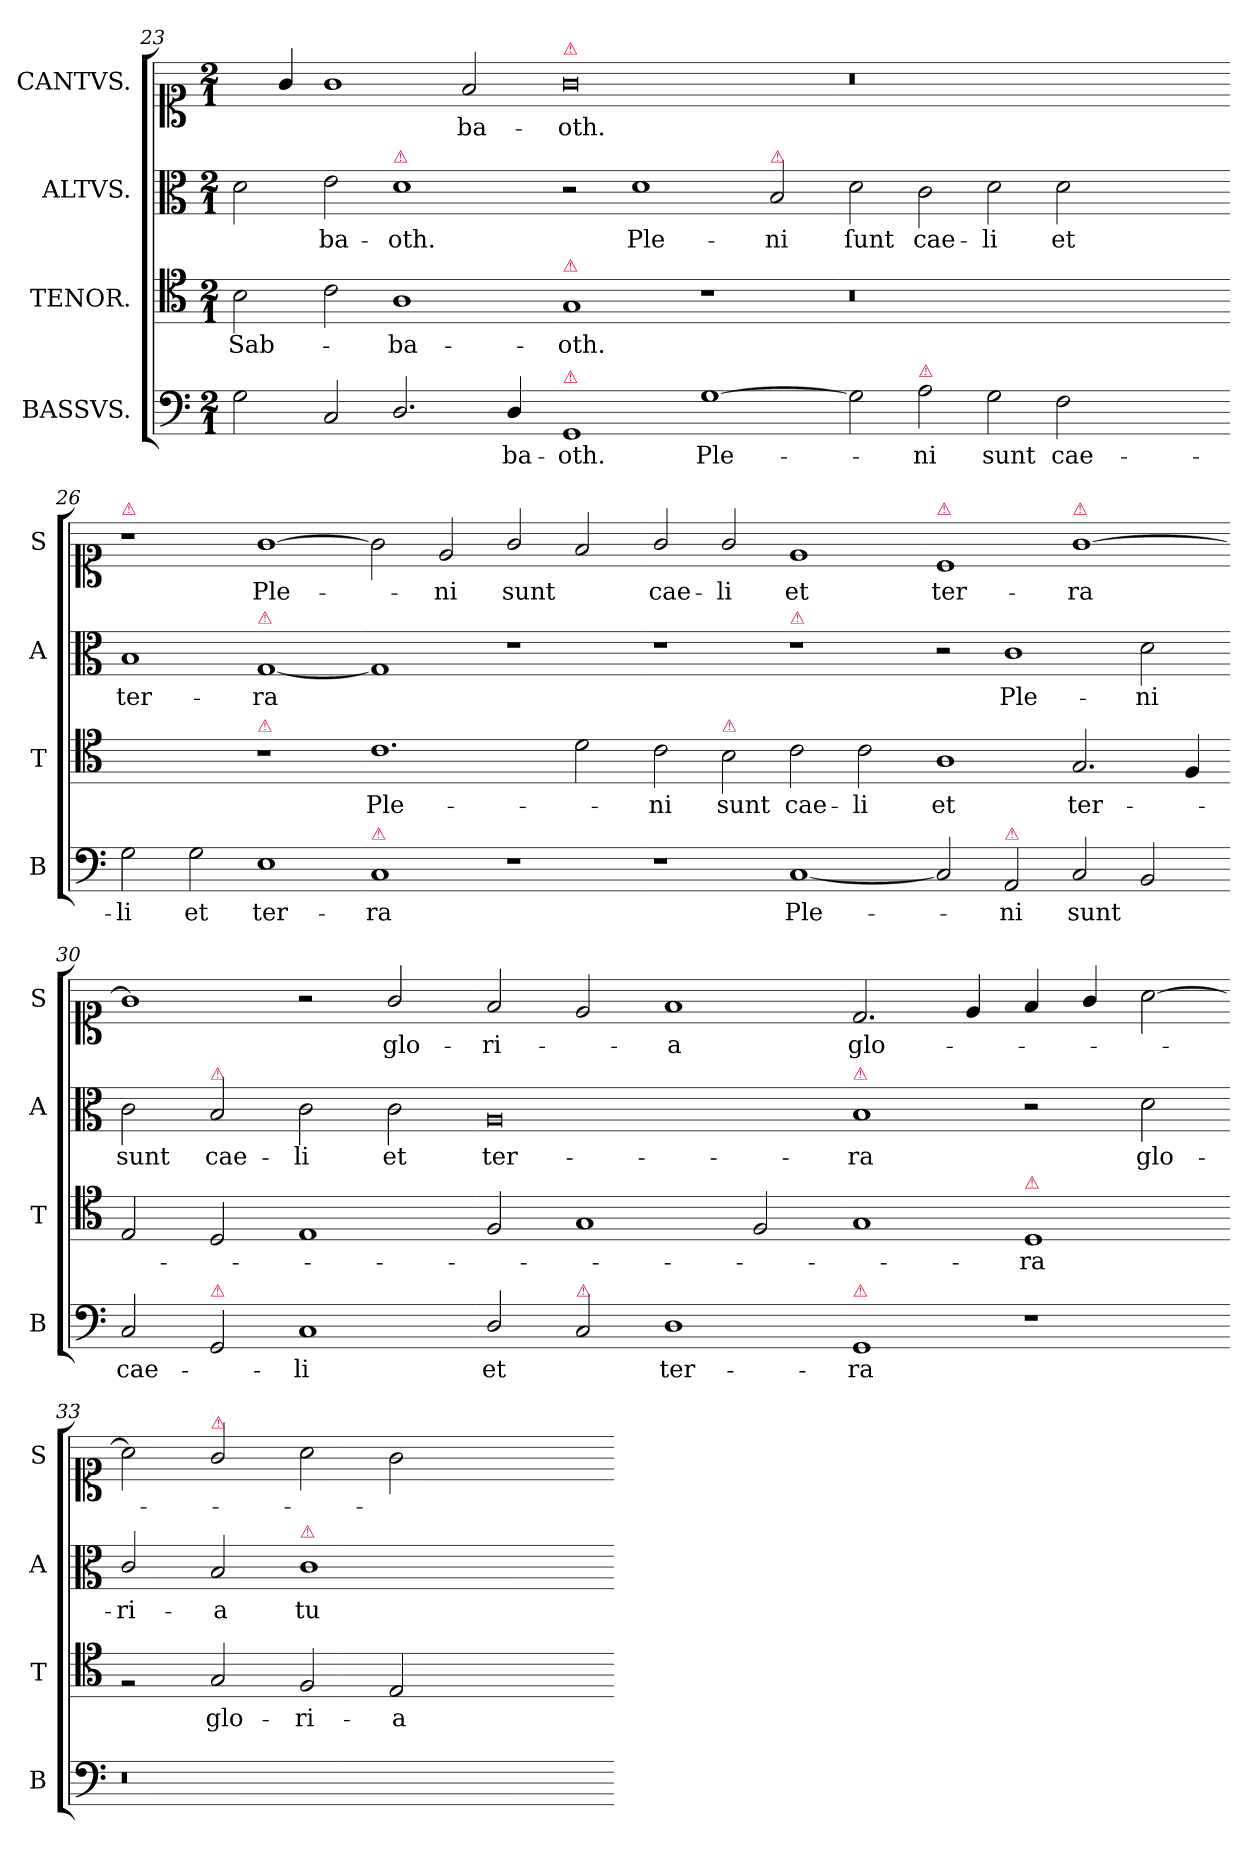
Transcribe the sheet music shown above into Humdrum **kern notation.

**kern	**text	**kern	**text	**kern	**text	**kern	**text
*part4	*part4	*part3	*part3	*part2	*part2	*part1	*part1
*staff4	*staff4	*staff3	*staff3	*staff2	*staff2	*staff1	*staff1
*I"BASSVS.	*	*I"TENOR.	*	*I"ALTVS.	*	*I"CANTVS.	*
*I'B	*	*I'T	*	*I'A	*	*I'S	*
*clefF4	*	*clefC4	*	*clefC3	*	*clefC1	*
*k[]	*	*k[]	*	*k[]	*	*k[]	*
*M2/1	*	*M2/1	*	*M2/1	*	*M2/1	*
=23	=23	=23	=23	=23	=23	=23	=23
2G\	.	2B\	Sab-	2d\	.	4ryy	.
.	.	.	.	.	.	4g/	.
2C/	.	2c\	.	2e\	-ba-	1g	.
!	!	!	!	!LO:TX:a:color=crimson:t=⚠	!	!	!
2.D/	.	1A	-ba-	1d	-oth.	.	.
.	.	.	.	.	.	2f/	-ba-
4D/	-ba-	.	.	.	.	.	.
=24-	=24-	=24-	=24-	=24-	=24-	=24-	=24-
!	!	!	!	!	!	!LO:TX:a:color=crimson:t=⚠	!
!	!	!LO:TX:a:color=crimson:t=⚠	!	!	!	!	!
!LO:TX:a:color=crimson:t=⚠	!	!	!	!	!	!	!
1GG	-oth.	1G	-oth.	2r	.	0g	-oth.
.	.	.	.	1d	Ple-	.	.
[1G	Ple-	1r	.	.	.	.	.
!	!	!	!	!LO:TX:a:color=crimson:t=⚠	!	!	!
.	.	.	.	2B/	-ni	.	.
=25-	=25-	=25-	=25-	=25-	=25-	=25-	=25-
2G]	.	0.r	.	2d\	ſunt	0r	.
!LO:TX:a:color=crimson:t=⚠	!	!	!	!	!	!	!
2A\	-ni	.	.	2c\	cae-	.	.
2G\	sunt	.	.	2d\	-li	.	.
2F\	cae-	.	.	2d\	et	.	.
1ryy	.	.	.	1ryy	.	1ryy	.
=26-	=26-	=26-	=26-	=26-	=26-	=26-	=26-
!	!	!	!	!	!	!LO:TX:a:color=crimson:t=⚠	!
2G\	-li	1ryy	.	1B	ter-	1r	.
2G\	et	.	.	.	.	.	.
!	!	!	!	!LO:TX:a:color=crimson:t=⚠	!	!	!
!	!	!LO:TX:a:color=crimson:t=⚠	!	!	!	!	!
1E	ter-	1r	.	[1G	-ra	[1g	Ple-
=27-	=27-	=27-	=27-	=27-	=27-	=27-	=27-
!LO:TX:a:color=crimson:t=⚠	!	!	!	!	!	!	!
1C	-ra	1.c	Ple-	1G]	.	2g]	.
.	.	.	.	.	.	2e/	-ni
1r	.	.	.	1r	.	2g/	sunt
.	.	2d\	.	.	.	2f/	.
=28-	=28-	=28-	=28-	=28-	=28-	=28-	=28-
1r	.	2c\	-ni	1r	.	2g/	cae-
!	!	!LO:TX:a:color=crimson:t=⚠	!	!	!	!	!
.	.	2B\	sunt	.	.	2g/	-li
!	!	!	!	!LO:TX:a:color=crimson:t=⚠	!	!	!
!	!LO:LY:i	!	!	!	!	!	!
[1C	Ple-	2c\	cae-	1r	.	1e	et
.	.	2c\	-li	.	.	.	.
=29-	=29-	=29-	=29-	=29-	=29-	=29-	=29-
!	!	!	!	!	!	!LO:TX:a:color=crimson:t=⚠	!
2C]	.	1A	et	2r	.	1c	ter-
!LO:TX:a:color=crimson:t=⚠	!	!	!	!	!	!	!
!	!LO:LY:i	!	!	!	!	!	!
2AA/	-ni	.	.	1c	Ple-	.	.
!	!	!	!	!	!	!LO:TX:a:color=crimson:t=⚠	!
!	!LO:LY:i	!	!	!	!	!	!
2C/	sunt	2.G/	ter-	.	.	[1g	-ra
2BB/	.	.	.	2d\	-ni	.	.
.	.	4F/	.	.	.	.	.
=30-	=30-	=30-	=30-	=30-	=30-	=30-	=30-
!	!LO:LY:i	!	!	!	!	!	!
2C/	cae-	2E/	.	2c\	sunt	1g]	.
!	!	!	!	!LO:TX:a:color=crimson:t=⚠	!	!	!
!LO:TX:a:color=crimson:t=⚠	!	!	!	!	!	!	!
2GG/	.	2D/	.	2B/	cae-	.	.
!	!LO:LY:i	!	!	!	!	!	!
1C	-li	1E	.	2c\	-li	2r	.
.	.	.	.	2c\	et	2g/	glo-
=31-	=31-	=31-	=31-	=31-	=31-	=31-	=31-
!	!LO:LY:i	!	!	!	!	!	!
2D/	et	2F/	.	0A	ter-	2f/	-ri-
!LO:TX:a:color=crimson:t=⚠	!	!	!	!	!	!	!
2C/	.	1G	.	.	.	2e/	.
!	!LO:LY:i	!	!	!	!	!	!
1D	ter-	.	.	.	.	1f	-a
.	.	2F/	.	.	.	.	.
=32-	=32-	=32-	=32-	=32-	=32-	=32-	=32-
!	!	!	!	!LO:TX:a:color=crimson:t=⚠	!	!	!
!LO:TX:a:color=crimson:t=⚠	!	!	!	!	!	!	!
!	!LO:LY:i	!	!	!	!	!	!
1GG	-ra	1G	.	1B	-ra	2.d/	glo-
.	.	.	.	.	.	4e/	.
!	!	!LO:TX:a:color=crimson:t=⚠	!	!	!	!	!
1r	.	1D	-ra	2r	.	4f/	.
.	.	.	.	.	.	4g/	.
.	.	.	.	2d\	glo-	[2a\	.
=33-	=33-	=33-	=33-	=33-	=33-	=33-	=33-
0.r	.	2rF	.	2c/	-ri-	2a\]	.
!	!	!	!	!	!	!LO:TX:a:color=crimson:t=⚠	!
.	.	2G/	glo-	2B/	-a	2g/	.
!	!	!	!	!LO:TX:a:color=crimson:t=⚠	!	!	!
.	.	2F/	-ri-	1c	tu-	2a\	.
.	.	2E/	-a	.	.	2g\	.
.	.	1ryy	.	1ryy	.	1ryy	.
=-	=-	=-	=-	=-	=-	=-	=-
*-	*-	*-	*-	*-	*-	*-	*-
